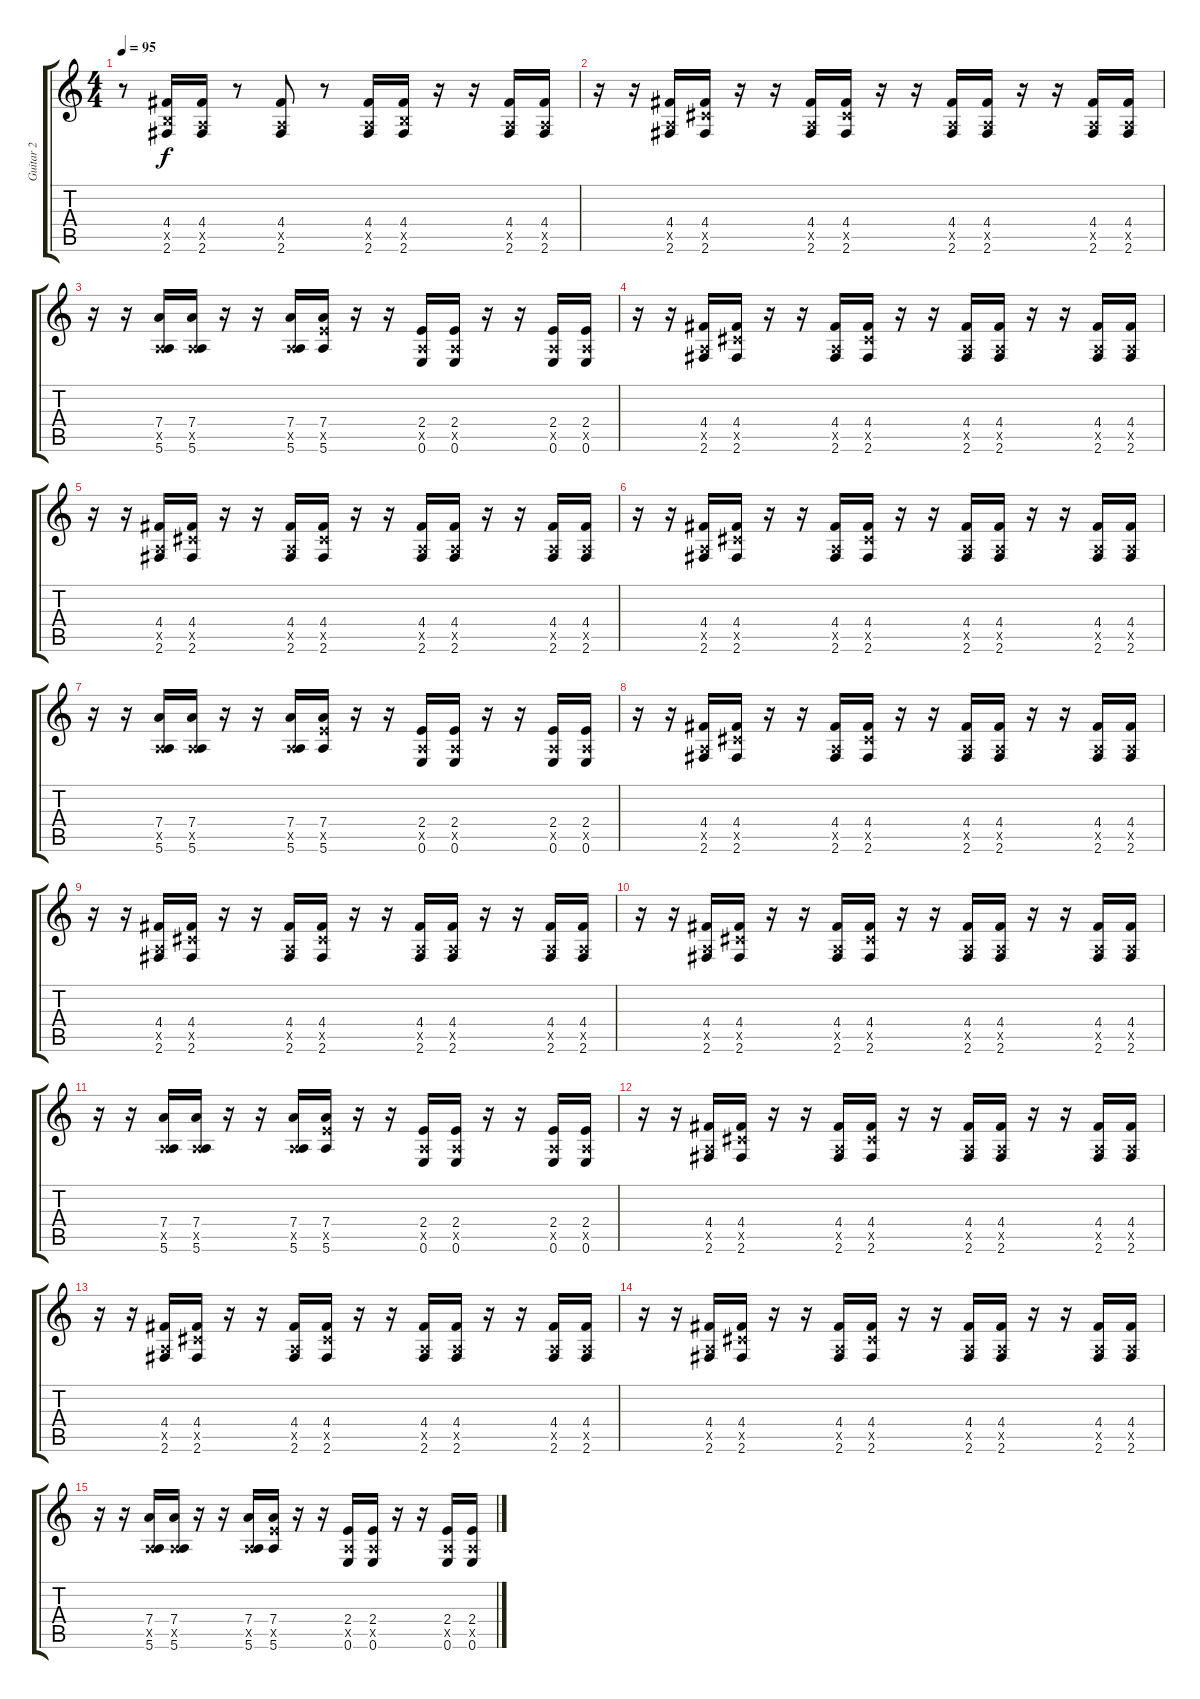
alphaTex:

\track ("Guitar 2" "Guitar 2") {instrument overdrivenguitar bank 255}
\staff {score tabs}
\tuning (E4 B3 G3 D3 A2 E2) {hide}
\ts (4 4)
\tempo 95
\clef g2
\ks c
r.8{dy f} (4.4 2.5{x} 2.6).16 (4.4 0.5{x} 2.6).16 r.8 (4.4 0.5{x} 2.6).8 r.8 (4.4 0.5{x} 2.6).16 (4.4 2.5{x} 2.6).16 r.16 r.16 (4.4 0.5{x} 2.6).16 (4.4 0.5{x} 2.6).16 |
r.16 r.16 (4.4 0.5{x} 2.6).16 (4.4 4.5{x} 2.6).16 r.16 r.16 (4.4 0.5{x} 2.6).16 (4.4 4.5{x} 2.6).16 r.16 r.16 (4.4 0.5{x} 2.6).16 (4.4 0.5{x} 2.6).16 r.16 r.16 (4.4 0.5{x} 2.6).16 (4.4 0.5{x} 2.6).16 |
r.16 r.16 (7.4 0.5{x} 5.6).16 (7.4 0.5{x} 5.6).16 r.16 r.16 (7.4 0.5{x} 5.6).16 (7.4 7.5{x} 5.6).16 r.16 r.16 (2.4 0.5{x} 0.6).16 (2.4 0.5{x} 0.6).16 r.16 r.16 (2.4 0.5{x} 0.6).16 (2.4 0.5{x} 0.6).16 |
r.16 r.16 (4.4 0.5{x} 2.6).16 (4.4 4.5{x} 2.6).16 r.16 r.16 (4.4 0.5{x} 2.6).16 (4.4 4.5{x} 2.6).16 r.16 r.16 (4.4 0.5{x} 2.6).16 (4.4 0.5{x} 2.6).16 r.16 r.16 (4.4 0.5{x} 2.6).16 (4.4 0.5{x} 2.6).16 |
r.16 r.16 (4.4 0.5{x} 2.6).16 (4.4 4.5{x} 2.6).16 r.16 r.16 (4.4 0.5{x} 2.6).16 (4.4 4.5{x} 2.6).16 r.16 r.16 (4.4 0.5{x} 2.6).16 (4.4 0.5{x} 2.6).16 r.16 r.16 (4.4 0.5{x} 2.6).16 (4.4 0.5{x} 2.6).16 |
r.16 r.16 (4.4 0.5{x} 2.6).16 (4.4 4.5{x} 2.6).16 r.16 r.16 (4.4 0.5{x} 2.6).16 (4.4 4.5{x} 2.6).16 r.16 r.16 (4.4 0.5{x} 2.6).16 (4.4 0.5{x} 2.6).16 r.16 r.16 (4.4 0.5{x} 2.6).16 (4.4 0.5{x} 2.6).16 |
r.16 r.16 (7.4 0.5{x} 5.6).16 (7.4 0.5{x} 5.6).16 r.16 r.16 (7.4 0.5{x} 5.6).16 (7.4 7.5{x} 5.6).16 r.16 r.16 (2.4 0.5{x} 0.6).16 (2.4 0.5{x} 0.6).16 r.16 r.16 (2.4 0.5{x} 0.6).16 (2.4 0.5{x} 0.6).16 |
r.16 r.16 (4.4 0.5{x} 2.6).16 (4.4 4.5{x} 2.6).16 r.16 r.16 (4.4 0.5{x} 2.6).16 (4.4 4.5{x} 2.6).16 r.16 r.16 (4.4 0.5{x} 2.6).16 (4.4 0.5{x} 2.6).16 r.16 r.16 (4.4 0.5{x} 2.6).16 (4.4 0.5{x} 2.6).16 |
r.16 r.16 (4.4 0.5{x} 2.6).16 (4.4 4.5{x} 2.6).16 r.16 r.16 (4.4 0.5{x} 2.6).16 (4.4 4.5{x} 2.6).16 r.16 r.16 (4.4 0.5{x} 2.6).16 (4.4 0.5{x} 2.6).16 r.16 r.16 (4.4 0.5{x} 2.6).16 (4.4 0.5{x} 2.6).16 |
r.16 r.16 (4.4 0.5{x} 2.6).16 (4.4 4.5{x} 2.6).16 r.16 r.16 (4.4 0.5{x} 2.6).16 (4.4 4.5{x} 2.6).16 r.16 r.16 (4.4 0.5{x} 2.6).16 (4.4 0.5{x} 2.6).16 r.16 r.16 (4.4 0.5{x} 2.6).16 (4.4 0.5{x} 2.6).16 |
r.16 r.16 (7.4 0.5{x} 5.6).16 (7.4 0.5{x} 5.6).16 r.16 r.16 (7.4 0.5{x} 5.6).16 (7.4 7.5{x} 5.6).16 r.16 r.16 (2.4 0.5{x} 0.6).16 (2.4 0.5{x} 0.6).16 r.16 r.16 (2.4 0.5{x} 0.6).16 (2.4 0.5{x} 0.6).16 |
r.16 r.16 (4.4 0.5{x} 2.6).16 (4.4 4.5{x} 2.6).16 r.16 r.16 (4.4 0.5{x} 2.6).16 (4.4 4.5{x} 2.6).16 r.16 r.16 (4.4 0.5{x} 2.6).16 (4.4 0.5{x} 2.6).16 r.16 r.16 (4.4 0.5{x} 2.6).16 (4.4 0.5{x} 2.6).16 |
r.16 r.16 (4.4 0.5{x} 2.6).16 (4.4 4.5{x} 2.6).16 r.16 r.16 (4.4 0.5{x} 2.6).16 (4.4 4.5{x} 2.6).16 r.16 r.16 (4.4 0.5{x} 2.6).16 (4.4 0.5{x} 2.6).16 r.16 r.16 (4.4 0.5{x} 2.6).16 (4.4 0.5{x} 2.6).16 |
r.16 r.16 (4.4 0.5{x} 2.6).16 (4.4 4.5{x} 2.6).16 r.16 r.16 (4.4 0.5{x} 2.6).16 (4.4 4.5{x} 2.6).16 r.16 r.16 (4.4 0.5{x} 2.6).16 (4.4 0.5{x} 2.6).16 r.16 r.16 (4.4 0.5{x} 2.6).16 (4.4 0.5{x} 2.6).16 |
r.16 r.16 (7.4 0.5{x} 5.6).16 (7.4 0.5{x} 5.6).16 r.16 r.16 (7.4 0.5{x} 5.6).16 (7.4 7.5{x} 5.6).16 r.16 r.16 (2.4 0.5{x} 0.6).16 (2.4 0.5{x} 0.6).16 r.16 r.16 (2.4 0.5{x} 0.6).16 (2.4 0.5{x} 0.6).16
